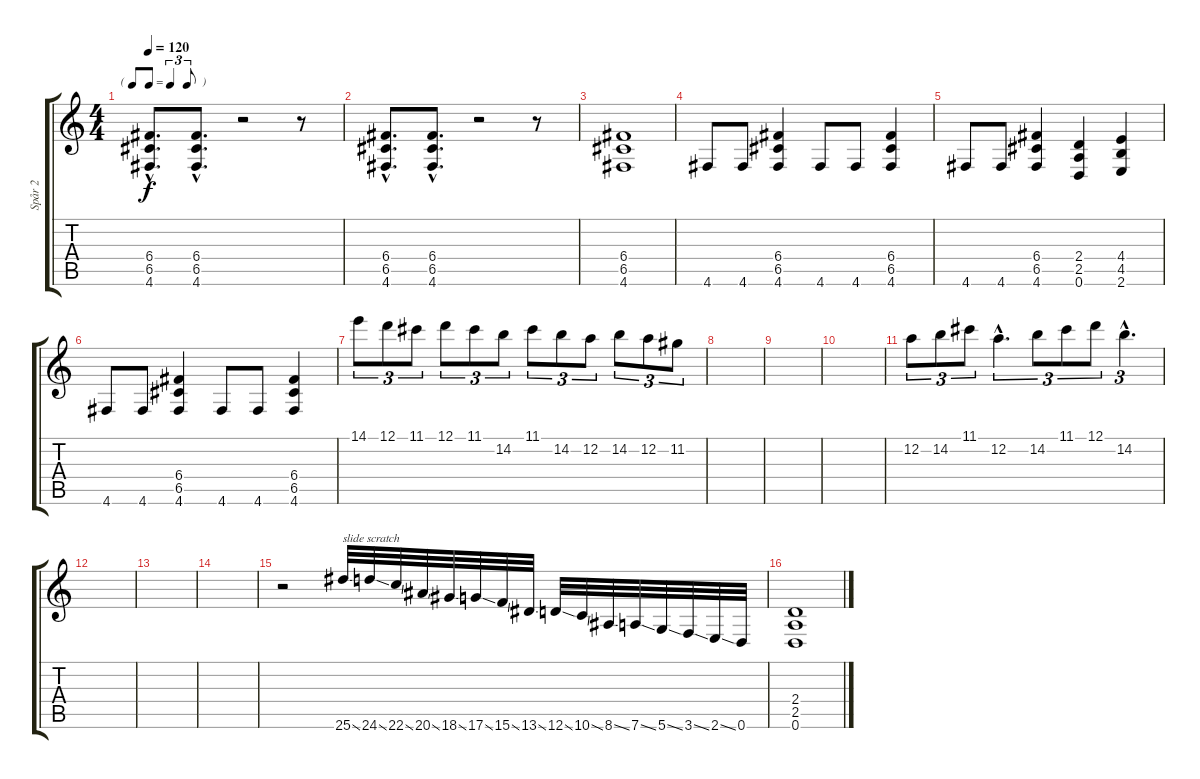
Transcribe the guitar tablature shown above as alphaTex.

\track ("Spår 2" "Spår 2") {instrument distortionguitar}
\staff {score tabs}
\tuning (D4 A3 F3 C3 G2 D2) {hide}
\ts (4 4)
\tf triplet8th
\tempo 120
\clef g2
\ks c
(6.4{hac} 6.5{hac} 4.6{hac}).8{d dy f instrument distortionguitar} (6.4{hac} 6.5{hac} 4.6{hac}).8{d} r.2 r.8 |
(6.4{hac} 6.5{hac} 4.6{hac}).8{d} (6.4{hac} 6.5{hac} 4.6{hac}).8{d} r.2 r.8 |
(6.4 6.5 4.6).1 |
4.6.8 4.6.8 (6.4 6.5 4.6).4 4.6.8 4.6.8 (6.4 6.5 4.6).4 |
4.6.8 4.6.8 (6.4 6.5 4.6).4 (2.4 2.5 0.6).4 (4.4 4.5 2.6).4 |
4.6.8 4.6.8 (6.4 6.5 4.6).4 4.6.8 4.6.8 (6.4 6.5 4.6).4 |
14.1.8{tu (3 2)} 12.1.8{tu (3 2)} 11.1.8{tu (3 2)} 12.1.8{tu (3 2)} 11.1.8{tu (3 2)} 14.2.8{tu (3 2)} 11.1.8{tu (3 2)} 14.2.8{tu (3 2)} 12.2.8{tu (3 2)} 14.2.8{tu (3 2)} 12.2.8{tu (3 2)} 11.2.8{tu (3 2)} |
|
|
|
12.2.8{tu (3 2)} 14.2.8{tu (3 2)} 11.1.8{tu (3 2)} 12.2{hac}.4{d tu (3 2)} 14.2.8{tu (3 2)} 11.1.8{tu (3 2)} 12.1.8{tu (3 2)} 14.2{hac}.4{d tu (3 2)} |
|
|
|
r.2 25.6{ss}.32{txt "slide scratch" instrument guitarfretnoise} 24.6{ss}.32 22.6{ss}.32 20.6{ss}.32 18.6{ss}.32 17.6{ss}.32 15.6{ss}.32 13.6{ss}.32 12.6{ss}.32 10.6{ss}.32 8.6{ss}.32 7.6{ss}.32 5.6{ss}.32 3.6{ss}.32 2.6{ss}.32 0.6.32 |
(2.4 2.5 0.6).1{instrument distortionguitar}
